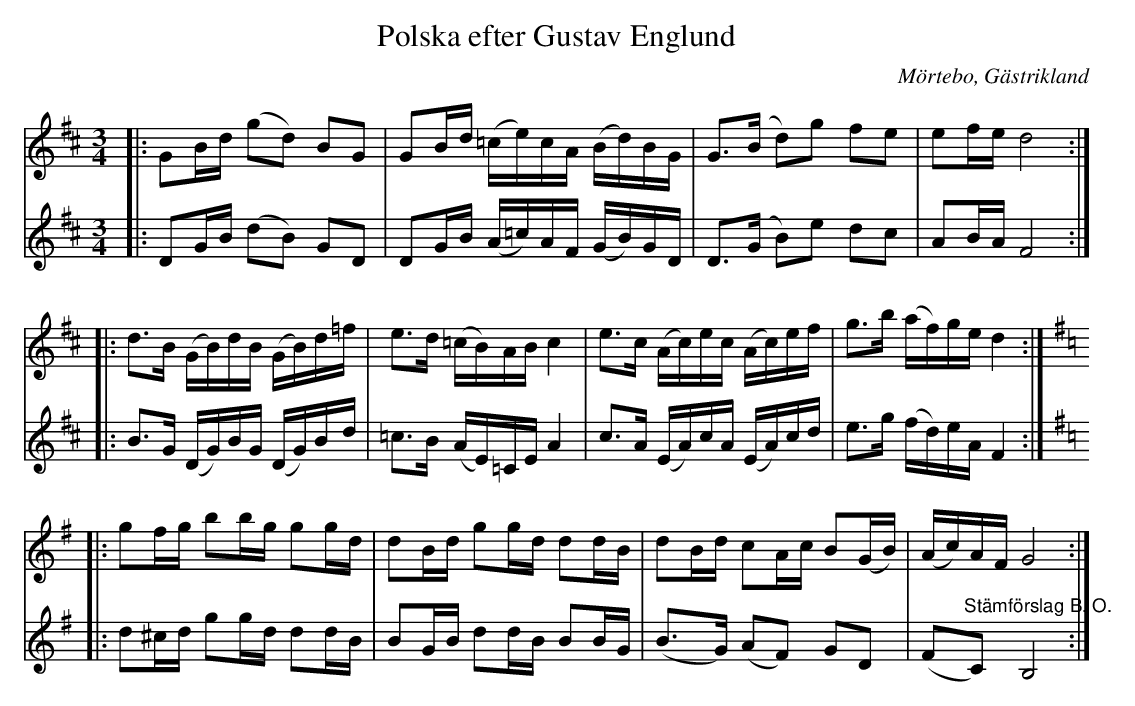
X:1
T:Polska efter Gustav Englund
O:Mörtebo, Gästrikland
L:1/16
M:3/4
K:D
V:1
|: G2Bd (g2d2) B2G2 | G2Bd (=ce)cA (Bd)BG | G2>(B2 d2)g2 f2e2 | e2fe d8 ::
d2>B2 (GB)dB (GB)d=f | e2>d2 (=cB)AB c4 | e2>c2 (Ac)ec (Ac)ef | g2>b2 (af)ge d4 ::
[K:G] g2fg b2bg g2gd | d2Bd g2gd d2dB | d2Bd c2Ac B2(GB) | (Ac)AF G8 :|
V:2
|: D2GB (d2B2) G2D2 | D2GB (A=c)AF (GB)GD | D2>(G2 B2)e2 d2c2 | A2BA F8 ::
B2>G2 (DG)BG (DG)Bd | =c2>B2 (AE)=CE A4 | c2>A2 (EA)cA (EA)cd | e2>g2 (fd)eA F4 ::
[K:G] d2^cd g2gd d2dB | B2GB d2dB B2BG | (B2>G2) (A2F2) G2D2 | (F2"^Stämförslag B. O."C2) B,8 :|
